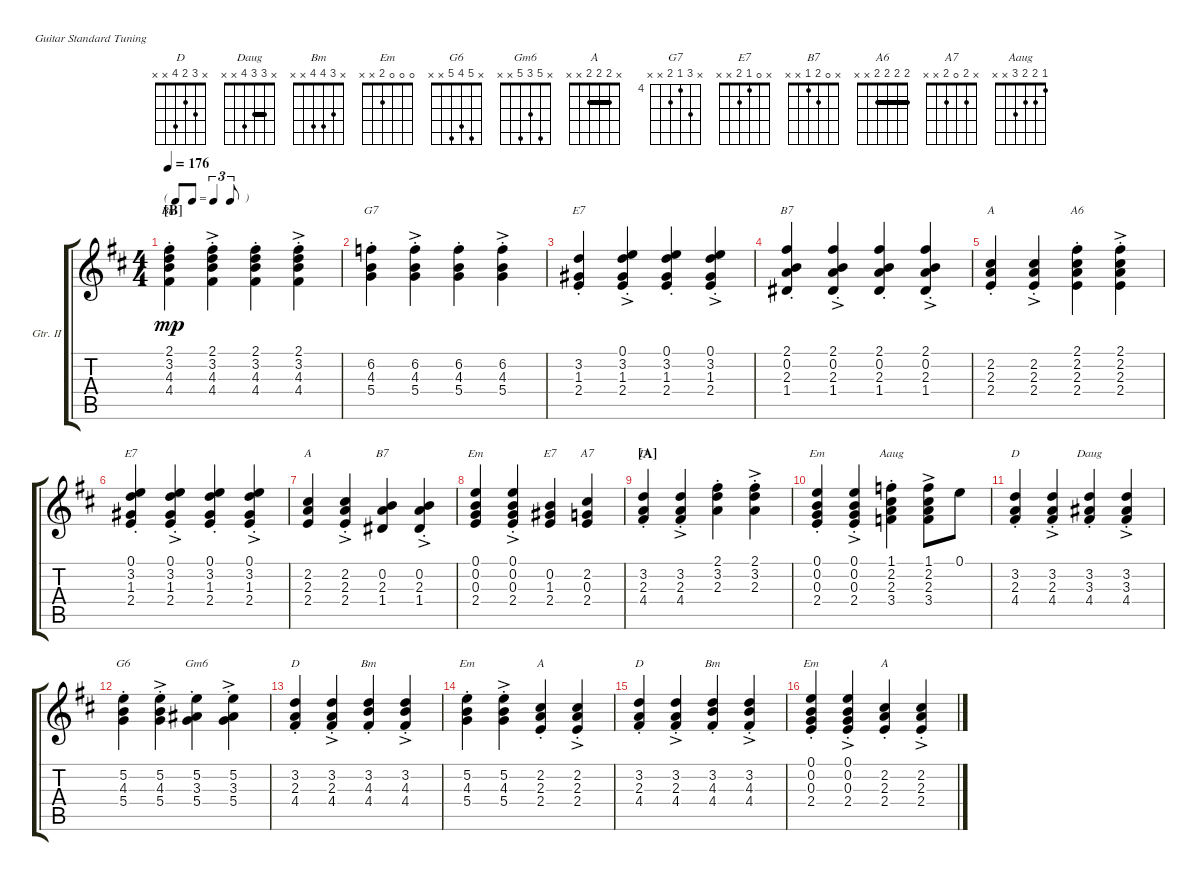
\defaultSystemsLayout 4
\bracketExtendMode groupsimilarinstruments
\firstSystemTrackNameOrientation horizontal
\otherSystemsTrackNameOrientation horizontal
\track ("Guitar II" "Gtr. II") {multiBarRest instrument acousticguitarsteel}
\staff {score tabs}
\tuning (E4 B3 G3 D3 A2 E2)
\chord ("D" x 3 2 4 x x)
\chord ("Daug" x 3 3 4 x x) {barre 3}
\chord ("Bm" 2 3 4 4 x x)
\chord ("Em" x 5 4 5 x x)
\chord ("Bm" x 3 4 4 x x)
\chord ("Em" 0 0 0 2 x x)
\chord ("G6" x 5 4 5 x x)
\chord ("Gm6" x 5 3 5 x x)
\chord ("A" x 2 2 2 x x) {barre (2 2)}
\chord ("G7" x 6 4 5 x x) {firstfret 4}
\chord ("E7" x 3 1 2 x x)
\chord ("B7" 2 0 2 1 x x)
\chord ("A6" 2 2 2 2 x x) {barre (2 2 2)}
\chord ("E7" 0 3 1 2 x x)
\chord ("B7" x 0 2 1 x x)
\chord ("E7" x 0 1 2 x x)
\chord ("A7" x 2 0 2 x x)
\chord ("Aaug" 1 2 2 3 x x)
\ts (4 4)
\tf triplet8th
\section ("B" "")
\tempo 176
\clef g2
\ks d
(4.4{st} 4.3{st} 3.2{st} 2.1{st}).4{ch "Bm" dy mp} (4.4{ac st} 4.3{ac st} 3.2{ac st} 2.1{ac st}).4 (4.4{st} 4.3{st} 3.2{st} 2.1{st}).4 (4.4{ac st} 4.3{ac st} 3.2{ac st} 2.1{ac st}).4 |
(5.4{st} 4.3{st} 6.2{st}).4{ch "G7"} (5.4{ac st} 4.3{ac st} 6.2{ac st}).4 (5.4{st} 4.3{st} 6.2{st}).4 (5.4{ac st} 4.3{ac st} 6.2{ac st}).4 |
(2.4{st} 1.3{st} 3.2{st}).4{ch "E7"} (2.4{ac st} 1.3{ac st} 3.2{ac st} 0.1{st}).4 (2.4{st} 1.3{st} 3.2{st} 0.1{st}).4 (2.4{ac st} 1.3{ac st} 3.2{ac st} 0.1{st}).4 |
(2.1{st} 0.2{st} 2.3{st} 1.4{st}).4{ch "B7"} (2.1{ac st} 0.2{ac st} 2.3{ac st} 1.4{ac st}).4 (2.1{st} 0.2{st} 2.3{st} 1.4{st}).4 (2.1{ac st} 0.2{ac st} 2.3{ac st} 1.4{ac st}).4 |
(2.4{st} 2.3{st} 2.2{st}).4{ch "A"} (2.4{ac st} 2.3{ac st} 2.2{ac st}).4 (2.4{st} 2.3{st} 2.2{st} 2.1{st}).4{ch "A6"} (2.4{ac st} 2.3{ac st} 2.2{ac st} 2.1{ac st}).4 |
(2.4{st} 1.3{st} 3.2{st} 0.1{st}).4{ch "E7"} (2.4{ac st} 1.3{ac st} 3.2{ac st} 0.1{st}).4 (2.4{st} 1.3{st} 3.2{st} 0.1{st}).4 (2.4{ac st} 1.3{ac st} 3.2{ac st} 0.1{st}).4 |
(2.4 2.3 2.2).4{ch "A"} (2.4{ac st} 2.3{ac st} 2.2{ac st}).4 (0.2 2.3 1.4).4{ch "B7"} (0.2{ac st} 2.3{ac st} 1.4{ac st}).4 |
(2.4 0.3 0.2 0.1).4{ch "Em"} (2.4{ac st} 0.3{ac st} 0.2{ac st} 0.1{ac st}).4 (2.4 1.3 0.2).4{ch "E7"} (2.4 0.3 2.2).4{ch "A7"} |
\section ("A" "")
(4.4{st} 2.3{st} 3.2{st}).4{ch "D"} (4.4{ac st} 2.3{ac st} 3.2{ac st}).4 (2.3{st} 3.2{st} 2.1{st}).4 (2.3{ac st} 3.2{ac st} 2.1{ac st}).4 |
(2.4{st} 0.3{st} 0.2{st} 0.1{st}).4{ch "Em"} (2.4{ac st} 0.3{ac st} 0.2{ac st} 0.1{ac st}).4 (3.4{st} 2.3{st} 2.2{st} 1.1{st}).4{ch "Aaug"} (3.4{ac} 2.3{ac} 2.2{ac} 1.1{ac}).8 0.1.8 |
(3.2{st} 2.3{st} 4.4{st}).4{ch "D"} (3.2{ac st} 2.3{ac st} 4.4{ac st}).4 (3.2{st} 3.3{st} 4.4{st}).4{ch "Daug"} (3.2{ac st} 3.3{ac st} 4.4{ac st}).4 |
(5.4{st} 4.3{st} 5.2{st}).4{ch "G6"} (5.4{ac st} 4.3{ac st} 5.2{ac st}).4 (5.4{st} 3.3{st} 5.2{st}).4{ch "Gm6"} (5.4{ac st} 3.3{ac st} 5.2{ac st}).4 |
(4.4{st} 2.3{st} 3.2{st}).4{ch "D"} (4.4{ac st} 2.3{ac st} 3.2{ac st}).4 (3.2{st} 4.3{st} 4.4{st}).4{ch "Bm"} (3.2{ac st} 4.3{ac st} 4.4{ac st}).4 |
(5.4{st} 4.3{st} 5.2{st}).4{ch "Em"} (5.4{ac st} 4.3{ac st} 5.2{ac st}).4 (2.2{st} 2.3{st} 2.4{st}).4{ch "A"} (2.2{ac st} 2.3{ac st} 2.4{ac st}).4 |
(4.4{st} 2.3{st} 3.2{st}).4{ch "D"} (4.4{ac st} 2.3{ac st} 3.2{ac st}).4 (4.4{st} 4.3{st} 3.2{st}).4{ch "Bm"} (4.4{ac st} 4.3{ac st} 3.2{ac st}).4 |
(2.4{st} 0.3{st} 0.2{st} 0.1{st}).4{ch "Em"} (2.4{ac st} 0.3{ac st} 0.2{ac st} 0.1{ac st}).4 (2.2{st} 2.3{st} 2.4{st}).4{ch "A"} (2.2{ac st} 2.3{ac st} 2.4{ac st}).4
